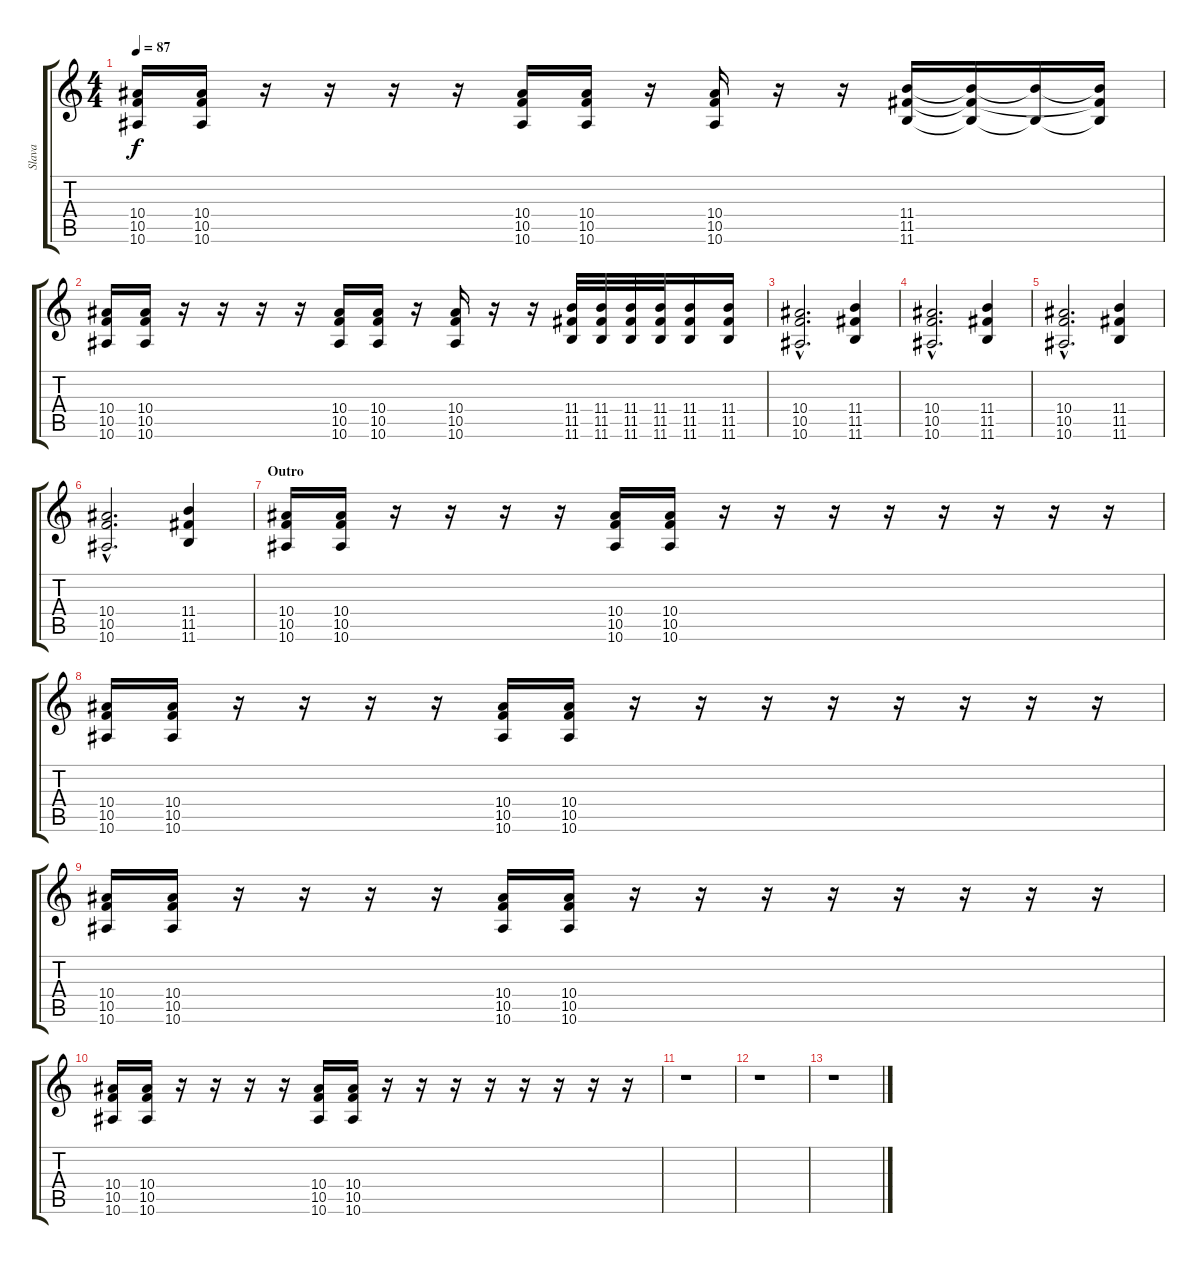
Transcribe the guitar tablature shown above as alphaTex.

\track ("Slava" "Slava") {instrument distortionguitar}
\staff {score tabs}
\tuning (D4 A3 F3 C3 G2 C2) {hide}
\ts (4 4)
\tempo 87
\clef g2
\ks c
(10.4 10.5 10.6).16{dy f} (10.4 10.5 10.6).16 r.16 r.16 r.16 r.16 (10.4 10.5 10.6).16 (10.4 10.5 10.6).16 r.16 (10.4 10.5 10.6).16 r.16 r.16 (11.4 11.5 11.6).16 (11.4{t} 11.5{t} 11.6{t}).16 (11.4{t} 11.6{t}).16 (11.4{t} 11.5{t} 11.6{t}).16 |
(10.4 10.5 10.6).16 (10.4 10.5 10.6).16 r.16 r.16 r.16 r.16 (10.4 10.5 10.6).16 (10.4 10.5 10.6).16 r.16 (10.4 10.5 10.6).16 r.16 r.16 (11.4 11.5 11.6).32 (11.4 11.5 11.6).32 (11.4 11.5 11.6).32 (11.4 11.5 11.6).32 (11.4 11.5 11.6).16 (11.4 11.5 11.6).16 |
(10.4{hac} 10.5{hac} 10.6{hac}).2{d instrument lead2sawtooth} (11.4 11.5 11.6).4 |
(10.4{hac} 10.5{hac} 10.6{hac}).2{d instrument lead2sawtooth} (11.4 11.5 11.6).4 |
(10.4{hac} 10.5{hac} 10.6{hac}).2{d instrument lead2sawtooth} (11.4 11.5 11.6).4 |
(10.4{hac} 10.5{hac} 10.6{hac}).2{d instrument lead2sawtooth} (11.4 11.5 11.6).4 |
\section ("" "Outro")
(10.4 10.5 10.6).16{instrument distortionguitar} (10.4 10.5 10.6).16 r.16 r.16 r.16 r.16 (10.4 10.5 10.6).16 (10.4 10.5 10.6).16 r.16 r.16 r.16 r.16 r.16 r.16 r.16 r.16 |
(10.4 10.5 10.6).16 (10.4 10.5 10.6).16 r.16 r.16 r.16 r.16 (10.4 10.5 10.6).16 (10.4 10.5 10.6).16 r.16 r.16 r.16 r.16 r.16 r.16 r.16 r.16 |
(10.4 10.5 10.6).16 (10.4 10.5 10.6).16 r.16 r.16 r.16 r.16 (10.4 10.5 10.6).16 (10.4 10.5 10.6).16 r.16 r.16 r.16 r.16 r.16 r.16 r.16 r.16 |
(10.4 10.5 10.6).16 (10.4 10.5 10.6).16 r.16 r.16 r.16 r.16 (10.4 10.5 10.6).16 (10.4 10.5 10.6).16 r.16 r.16 r.16 r.16 r.16 r.16 r.16 r.16 |
r.1 |
r.1 |
r.1
